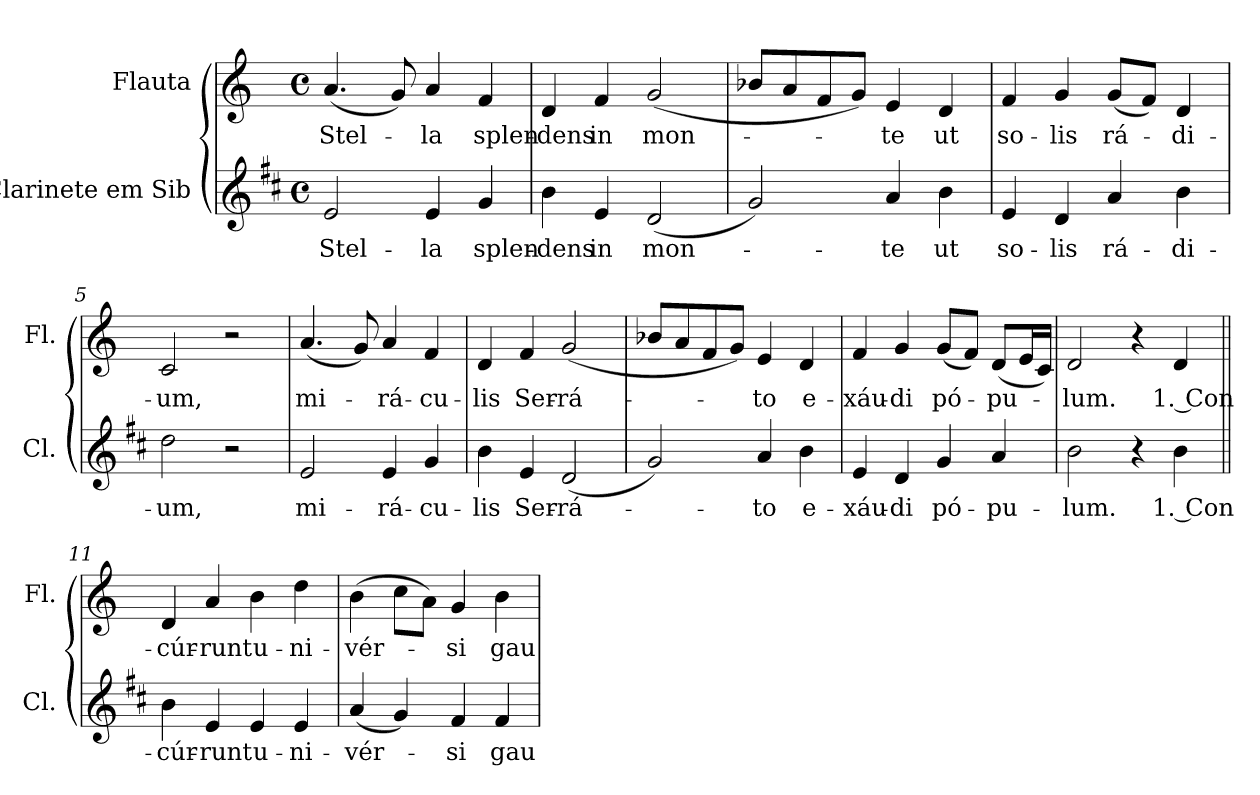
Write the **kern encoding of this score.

**kern	**text	**kern	**text
*part2	*part2	*part1	*part1
*staff2	*staff2	*staff1	*staff1
*I"Clarinete em Sib	*	*I"Flauta	*
*I'Cl.	*	*I'Fl.	*
!!LO:PB:g=z
*clefG2	*	*clefG2	*
*ITrd1c2	*	*	*
*k[]	*	*k[]	*
*C:	*	*C:	*
*M4/4	*	*M4/4	*
*met(c)	*	*met(c)	*
*MM112	*	*MM112	*
=1	=1	=1	=1
!	!LO:LY:b:color=#000000	!	!
!	!	!	!LO:LY:b:color=#000000
2di/	Stel-	(4.ai/	Stel-
.	.	8gi/)	.
!	!LO:LY:b:color=#000000	!	!
!	!	!	!LO:LY:b:color=#000000
4di/	-la	4ai/	-la
!	!LO:LY:b:color=#000000	!	!
!	!	!	!LO:LY:b:color=#000000
4fi/	splen-	4fi/	splen-
=2	=2	=2	=2
!	!LO:LY:b:color=#000000	!	!
!	!	!	!LO:LY:b:color=#000000
4ai\	-dens	4di/	-dens
!	!LO:LY:b:color=#000000	!	!
!	!	!	!LO:LY:b:color=#000000
4di/	in	4fi/	in
!	!LO:LY:b:color=#000000	!	!
!	!	!	!LO:LY:b:color=#000000
(2ci/	mon-	(2gi/	mon-
=3	=3	=3	=3
2fi/)	.	8b-Xi/L	.
.	.	8ai/	.
.	.	8fi/	.
.	.	8gi/J)	.
!	!LO:LY:b:color=#000000	!	!
!	!	!	!LO:LY:b:color=#000000
4gi/	-te	4ei/	-te
!	!LO:LY:b:color=#000000	!	!
!	!	!	!LO:LY:b:color=#000000
4ai\	ut	4di/	ut
=4	=4	=4	=4
!	!LO:LY:b:color=#000000	!	!
!	!	!	!LO:LY:b:color=#000000
4di/	so-	4fi/	so-
!	!LO:LY:b:color=#000000	!	!
!	!	!	!LO:LY:b:color=#000000
4ci/	-lis	4gi/	-lis
!	!LO:LY:b:color=#000000	!	!
!	!	!	!LO:LY:b:color=#000000
4gi/	rá-	(8gi/L	rá-
.	.	8fi/J)	.
!	!LO:LY:b:color=#000000	!	!
!	!	!	!LO:LY:b:color=#000000
4ai\	-di-	4di/	-di-
=5	=5	=5	=5
!	!LO:LY:b:color=#000000	!	!
!	!	!	!LO:LY:b:color=#000000
2cci\	-um,	2ci/	-um,
2r	.	2r	.
=6	=6	=6	=6
!	!LO:LY:b:color=#000000	!	!
!	!	!	!LO:LY:b:color=#000000
2di/	mi-	(4.ai/	mi-
.	.	8gi/)	.
!	!LO:LY:b:color=#000000	!	!
!	!	!	!LO:LY:b:color=#000000
4di/	-rá-	4ai/	-rá-
!	!LO:LY:b:color=#000000	!	!
!	!	!	!LO:LY:b:color=#000000
4fi/	-cu-	4fi/	-cu-
=7	=7	=7	=7
!	!LO:LY:b:color=#000000	!	!
!	!	!	!LO:LY:b:color=#000000
4ai\	-lis	4di/	-lis
!	!LO:LY:b:color=#000000	!	!
!	!	!	!LO:LY:b:color=#000000
4di/	Ser-	4fi/	Ser-
!	!LO:LY:b:color=#000000	!	!
!	!	!	!LO:LY:b:color=#000000
(2ci/	-rá-	(2gi/	-rá-
!!LO:LB:g=z
=8	=8	=8	=8
2fi/)	.	8b-Xi/L	.
.	.	8ai/	.
.	.	8fi/	.
.	.	8gi/J)	.
!	!LO:LY:b:color=#000000	!	!
!	!	!	!LO:LY:b:color=#000000
4gi/	-to	4ei/	-to
!	!LO:LY:b:color=#000000	!	!
!	!	!	!LO:LY:b:color=#000000
4ai\	e-	4di/	e-
=9	=9	=9	=9
!	!LO:LY:b:color=#000000	!	!
!	!	!	!LO:LY:b:color=#000000
4di/	-xáu-	4fi/	-xáu-
!	!LO:LY:b:color=#000000	!	!
!	!	!	!LO:LY:b:color=#000000
4ci/	-di	4gi/	-di
!	!LO:LY:b:color=#000000	!	!
!	!	!	!LO:LY:b:color=#000000
4fi/	pó-	(8gi/L	pó-
.	.	8fi/J)	.
!	!LO:LY:b:color=#000000	!	!
!	!	!	!LO:LY:b:color=#000000
4gi/	-pu-	(8di/L	-pu-
.	.	16ei/L	.
.	.	16ci/JJ)	.
=10	=10	=10	=10
!	!LO:LY:b:color=#000000	!	!
!	!	!	!LO:LY:b:color=#000000
2ai\	-lum.	2di/	-lum.
4r	.	4r	.
!	!LO:LY:b:color=#000000	!	!
!	!	!	!LO:LY:b:color=#000000
4ai\	1. Con-	4di/	1. Con-
=11||	=11||	=11||	=11||
!	!LO:LY:b:color=#000000	!	!
!	!	!	!LO:LY:b:color=#000000
4ai\	-cúr-	4di/	-cúr-
!	!LO:LY:b:color=#000000	!	!
!	!	!	!LO:LY:b:color=#000000
4di/	-runt	4ai/	-runt
!	!LO:LY:b:color=#000000	!	!
!	!	!	!LO:LY:b:color=#000000
4di/	u-	4bi\	u-
!	!LO:LY:b:color=#000000	!	!
!	!	!	!LO:LY:b:color=#000000
4di/	-ni-	4ddi\	-ni-
=12	=12	=12	=12
!	!LO:LY:b:color=#000000	!	!
!	!	!	!LO:LY:b:color=#000000
(4gi/	-vér-	(4bi\	-vér-
4fi/)	.	8cci\L	.
.	.	8ai\J)	.
!	!LO:LY:b:color=#000000	!	!
!	!	!	!LO:LY:b:color=#000000
4ei/	-si	4gi/	-si
!	!LO:LY:b:color=#000000	!	!
!	!	!	!LO:LY:b:color=#000000
4ei/	gau-	4bi\	gau-
=	=	=	=
*-	*-	*-	*-
